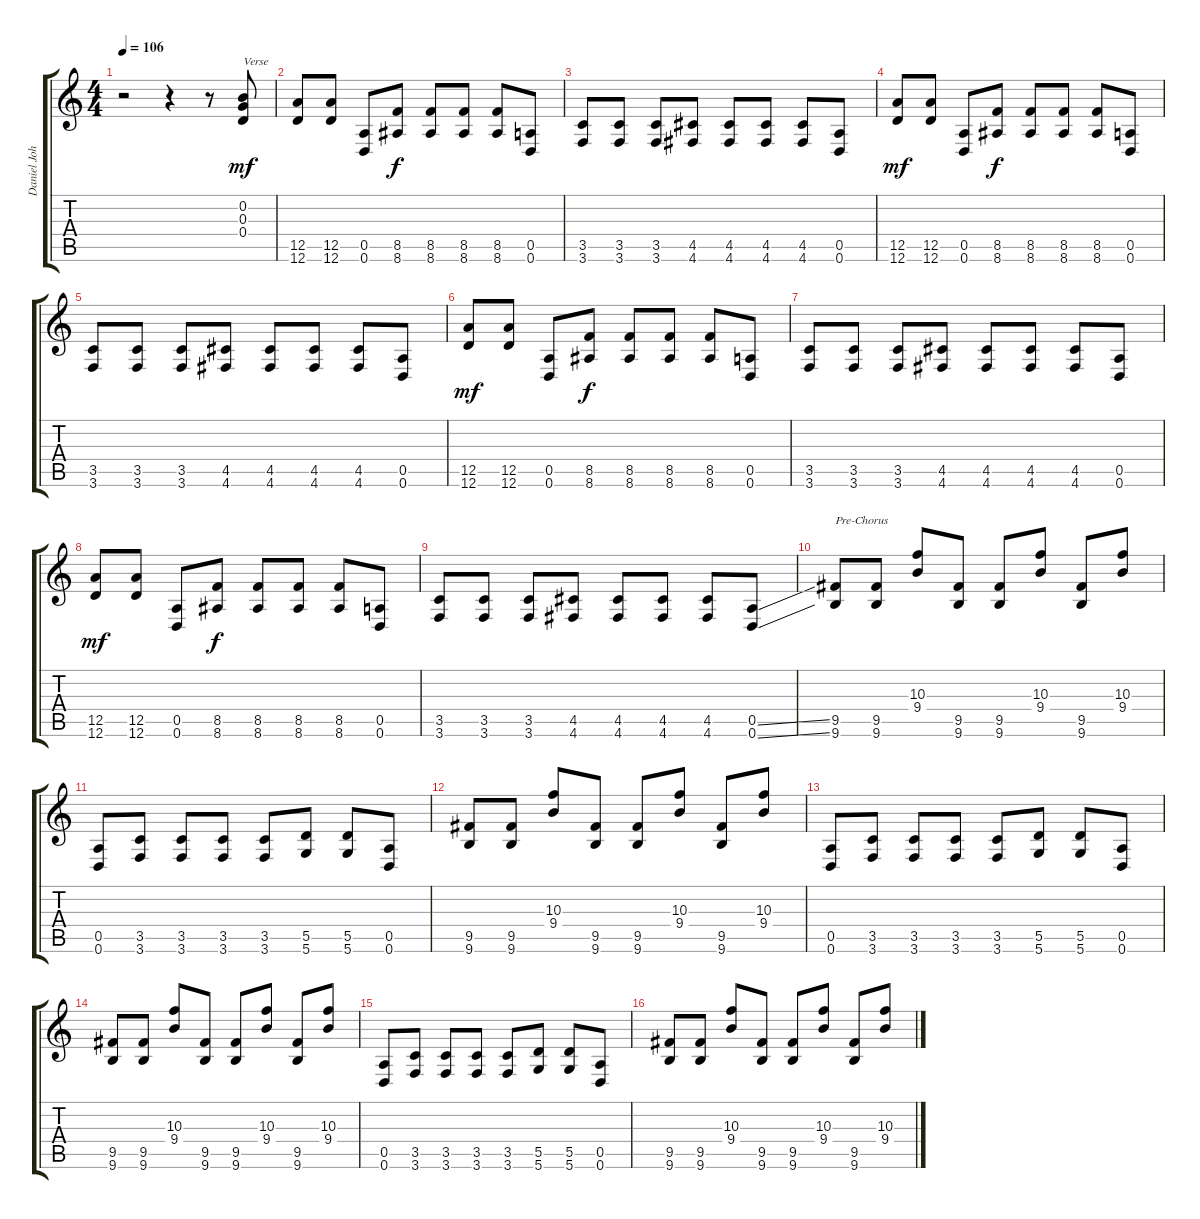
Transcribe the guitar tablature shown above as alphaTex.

\track ("Daniel Johns (Gtr1)" "Daniel Joh") {instrument distortionguitar}
\staff {score tabs}
\tuning (E4 B3 G3 D3 A2 D2) {hide}
\ts (4 4)
\tempo 106
\clef g2
\ks c
r.2{dy mf instrument distortionguitar} r.4 r.8 (0.2 0.3 0.4).8{txt "Verse"} |
(12.5 12.6).8 (12.5 12.6).8 (0.5 0.6).8 (8.5 8.6).8{dy f} (8.5 8.6).8 (8.5 8.6).8 (8.5 8.6).8 (0.5 0.6).8 |
(3.5 3.6).8 (3.5 3.6).8 (3.5 3.6).8 (4.5 4.6).8 (4.5 4.6).8 (4.5 4.6).8 (4.5 4.6).8 (0.5 0.6).8 |
(12.5 12.6).8{dy mf} (12.5 12.6).8 (0.5 0.6).8 (8.5 8.6).8{dy f} (8.5 8.6).8 (8.5 8.6).8 (8.5 8.6).8 (0.5 0.6).8 |
(3.5 3.6).8 (3.5 3.6).8 (3.5 3.6).8 (4.5 4.6).8 (4.5 4.6).8 (4.5 4.6).8 (4.5 4.6).8 (0.5 0.6).8 |
(12.5 12.6).8{dy mf} (12.5 12.6).8 (0.5 0.6).8 (8.5 8.6).8{dy f} (8.5 8.6).8 (8.5 8.6).8 (8.5 8.6).8 (0.5 0.6).8 |
(3.5 3.6).8 (3.5 3.6).8 (3.5 3.6).8 (4.5 4.6).8 (4.5 4.6).8 (4.5 4.6).8 (4.5 4.6).8 (0.5 0.6).8 |
(12.5 12.6).8{dy mf} (12.5 12.6).8 (0.5 0.6).8 (8.5 8.6).8{dy f} (8.5 8.6).8 (8.5 8.6).8 (8.5 8.6).8 (0.5 0.6).8 |
(3.5 3.6).8 (3.5 3.6).8 (3.5 3.6).8 (4.5 4.6).8 (4.5 4.6).8 (4.5 4.6).8 (4.5 4.6).8 (0.5{ss} 0.6{ss}).8 |
(9.5 9.6).8{txt "Pre-Chorus"} (9.5 9.6).8 (10.3 9.4).8 (9.5 9.6).8 (9.5 9.6).8 (10.3 9.4).8 (9.5 9.6).8 (10.3 9.4).8 |
(0.5 0.6).8 (3.5 3.6).8 (3.5 3.6).8 (3.5 3.6).8 (3.5 3.6).8 (5.5 5.6).8 (5.5 5.6).8 (0.5 0.6).8 |
(9.5 9.6).8 (9.5 9.6).8 (10.3 9.4).8 (9.5 9.6).8 (9.5 9.6).8 (10.3 9.4).8 (9.5 9.6).8 (10.3 9.4).8 |
(0.5 0.6).8 (3.5 3.6).8 (3.5 3.6).8 (3.5 3.6).8 (3.5 3.6).8 (5.5 5.6).8 (5.5 5.6).8 (0.5 0.6).8 |
(9.5 9.6).8 (9.5 9.6).8 (10.3 9.4).8 (9.5 9.6).8 (9.5 9.6).8 (10.3 9.4).8 (9.5 9.6).8 (10.3 9.4).8 |
(0.5 0.6).8 (3.5 3.6).8 (3.5 3.6).8 (3.5 3.6).8 (3.5 3.6).8 (5.5 5.6).8 (5.5 5.6).8 (0.5 0.6).8 |
(9.5 9.6).8 (9.5 9.6).8 (10.3 9.4).8 (9.5 9.6).8 (9.5 9.6).8 (10.3 9.4).8 (9.5 9.6).8 (10.3 9.4).8
